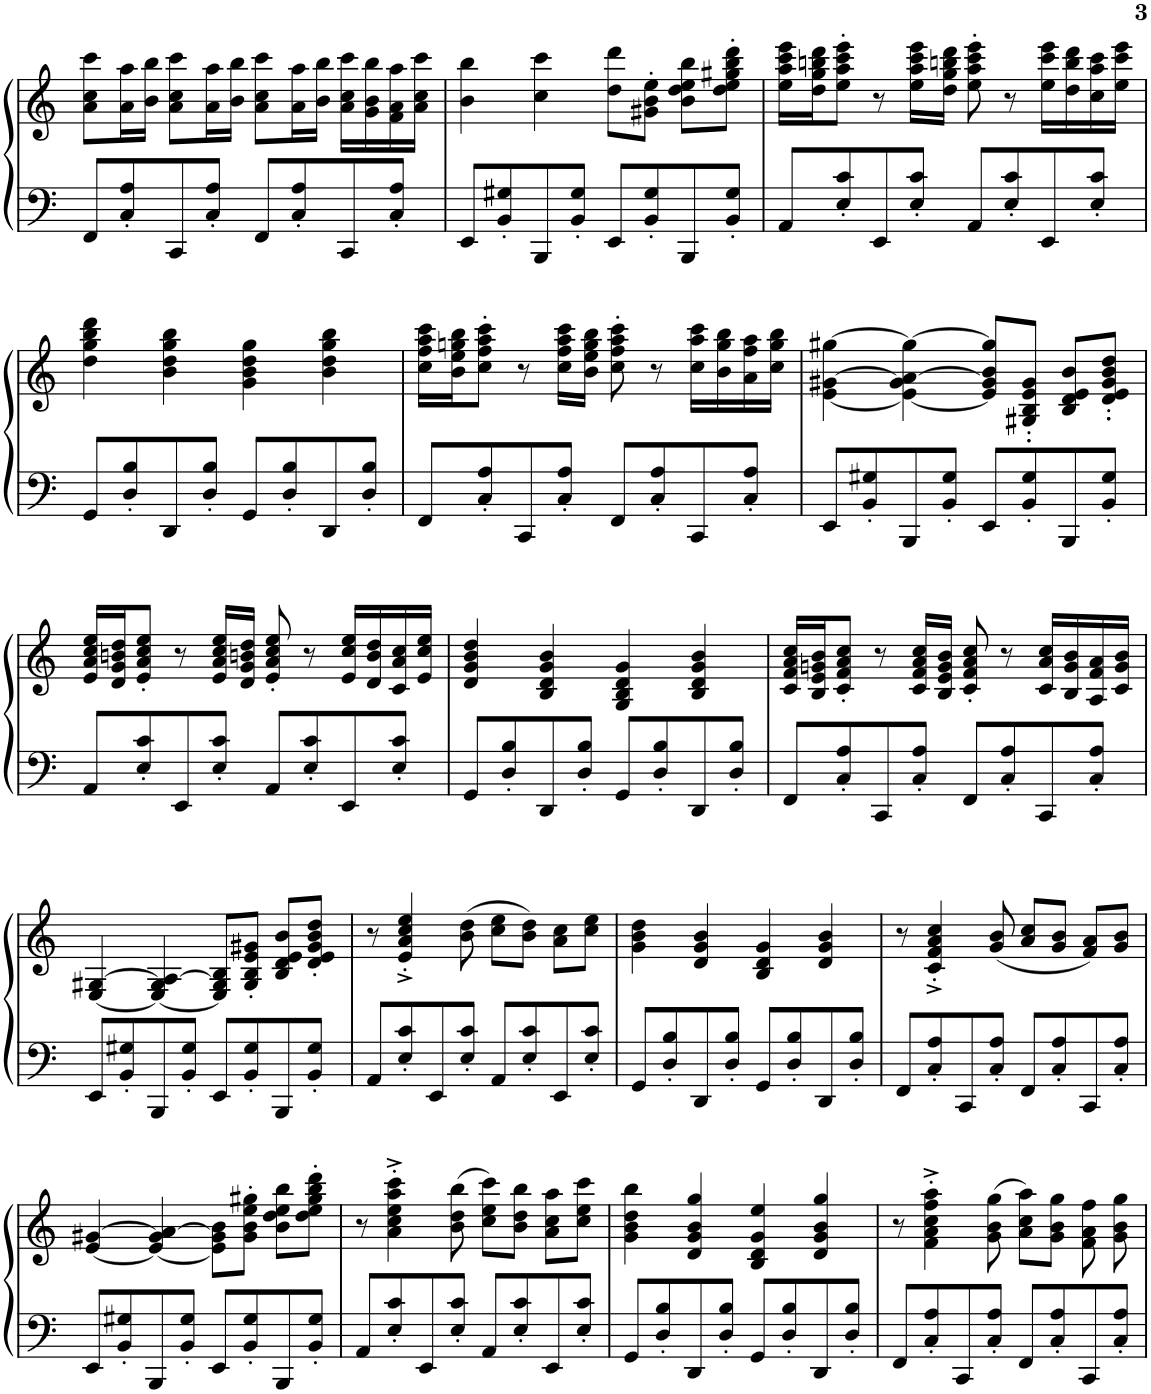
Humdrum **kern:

**kern	**kern
*part1	*part1
*staff2	*staff1
*I"Piano	*
*I'Pno.	*
!!LO:PB:g=z
*clefF4	*clefG2
*k[]	*k[]
*M4/4	*M4/4
=36	=36
8FF/L	8a\ 8cc\ 8ccc\L
8C/' 8A/'	16a\ 16aa\L
.	16b\ 16bb\JJ
8CC/	8a\ 8cc\ 8ccc\L
8C/' 8A/'J	16a\ 16aa\L
.	16b\ 16bb\JJ
8FF/L	8a\ 8cc\ 8ccc\L
8C/' 8A/'	16a\ 16aa\L
.	16b\ 16bb\JJ
8CC/	16a\ 16cc\ 16ccc\LL
.	16g\ 16b\ 16bb\
8C/' 8A/'J	16f\ 16a\ 16aa\
.	16a\ 16cc\ 16ccc\JJ
=37	=37
8EE/L	4b\ 4bb\
8BB/' 8G#X/'	.
8BBB/	4cc\ 4ccc\
8BB/' 8G#/'J	.
8EE/L	8dd\ 8ddd\L
8BB/' 8G#/'	8g#X\' 8b\' 8ee\'J
8BBB/	8b\ 8dd\ 8ee\ 8bb\L
8BB/' 8G#/'J	8dd\' 8ee\' 8gg#X\' 8bb\' 8ddd\'J
=38	=38
8AA/L	16ee\ 16aa\ 16ccc\ 16eee\LL
.	16dd\ 16gg\ 16bbn\ 16ddd\J
8E/' 8c/'	8ee\' 8aa\' 8ccc\' 8eee\'J
8EE/	8r
8E/' 8c/'J	16ee\ 16aa\ 16ccc\ 16eee\LL
.	16dd\ 16gg\ 16bbn\ 16ddd\JJ
8AA/L	8ee\' 8aa\' 8ccc\' 8eee\'
8E/' 8c/'	8r
8EE/	16ee\ 16ccc\ 16eee\LL
.	16dd\ 16bb\ 16ddd\
8E/' 8c/'J	16cc\ 16aa\ 16ccc\
.	16ee\ 16ccc\ 16eee\JJ
!!LO:LB:g=z
=39	=39
8GG/L	4dd\ 4gg\ 4bb\ 4ddd\
8D/' 8B/'	.
8DD/	4b\ 4dd\ 4gg\ 4bb\
8D/' 8B/'J	.
8GG/L	4g\ 4b\ 4dd\ 4gg\
8D/' 8B/'	.
8DD/	4b\ 4dd\ 4gg\ 4bb\
8D/' 8B/'J	.
=40	=40
8FF/L	16cc\ 16ff\ 16aa\ 16ccc\LL
.	16b\ 16ee\ 16ggn\ 16bb\J
8C/' 8A/'	8cc\' 8ff\' 8aa\' 8ccc\'J
8CC/	8r
8C/' 8A/'J	16cc\ 16ff\ 16aa\ 16ccc\LL
.	16b\ 16ee\ 16gg\ 16bb\JJ
8FF/L	8cc\' 8ff\' 8aa\' 8ccc\'
8C/' 8A/'	8r
8CC/	16cc\ 16aa\ 16ccc\LL
.	16b\ 16gg\ 16bb\
8C/' 8A/'J	16a\ 16ff\ 16aa\
.	16cc\ 16gg\ 16bb\JJ
=41	=41
8EE/L	[4e\ [4g#X\ [4gg#X\
8BB/' 8G#X/'	.
8BBB/	4e\_ 4g#\_ 4a\ 4gg#\_
8BB/' 8G#/'J	.
8EE/L	8e/] 8g#/] 8b/ 8gg#/]L
8BB/' 8G#/'	8G#X/' 8B/' 8e/' 8g#/'J
8BBB/	8B/ 8d/ 8e/ 8b/L
8BB/' 8G#/'J	8d/' 8e/' 8g#/' 8b/' 8dd/'J
!!LO:LB:g=z
=42	=42
8AA/L	16e/ 16a/ 16cc/ 16ee/LL
.	16d/ 16g/ 16bn/ 16dd/J
8E/' 8c/'	8e/' 8a/' 8cc/' 8ee/'J
8EE/	8r
8E/' 8c/'J	16e/ 16a/ 16cc/ 16ee/LL
.	16d/ 16g/ 16bn/ 16dd/JJ
8AA/L	8e/' 8a/' 8cc/' 8ee/'
8E/' 8c/'	8r
8EE/	16e/ 16cc/ 16ee/LL
.	16d/ 16b/ 16dd/
8E/' 8c/'J	16c/ 16a/ 16cc/
.	16e/ 16cc/ 16ee/JJ
=43	=43
8GG/L	4d/ 4g/ 4b/ 4dd/
8D/' 8B/'	.
8DD/	4B/ 4d/ 4g/ 4b/
8D/' 8B/'J	.
8GG/L	4G/ 4B/ 4d/ 4g/
8D/' 8B/'	.
8DD/	4B/ 4d/ 4g/ 4b/
8D/' 8B/'J	.
=44	=44
8FF/L	16c/ 16f/ 16a/ 16cc/LL
.	16B/ 16e/ 16gn/ 16b/J
8C/' 8A/'	8c/' 8f/' 8a/' 8cc/'J
8CC/	8r
8C/' 8A/'J	16c/ 16f/ 16a/ 16cc/LL
.	16B/ 16e/ 16g/ 16b/JJ
8FF/L	8c/' 8f/' 8a/' 8cc/'
8C/' 8A/'	8r
8CC/	16c/ 16a/ 16cc/LL
.	16B/ 16g/ 16b/
8C/' 8A/'J	16A/ 16f/ 16a/
.	16c/ 16g/ 16b/JJ
!!LO:LB:g=z
=45	=45
8EE/L	[4E/ [4G#X/
8BB/' 8G#X/'	.
8BBB/	4E/_ 4G#/_ 4A/
8BB/' 8G#/'J	.
8EE/L	8E/] 8G#/] 8B/L
8BB/' 8G#/'	8G#/' 8B/' 8e/' 8g#X/'J
8BBB/	8B/ 8d/ 8e/ 8b/L
8BB/' 8G#/'J	8d/' 8e/' 8g#/' 8b/' 8dd/'J
=46	=46
8AA/L	8r
8E/' 8c/'	4e/'^ 4a/'^ 4cc/'^ 4ee/'^
8EE/	.
8E/' 8c/'J	(>8b\ 8dd\
8AA/L	8cc\ 8ee\L
8E/' 8c/'	8b\ 8dd\J)
8EE/	8a\ 8cc\L
8E/' 8c/'J	8cc\ 8ee\J
=47	=47
8GG/L	4g\ 4b\ 4dd\
8D/' 8B/'	.
8DD/	4d/ 4g/ 4b/
8D/' 8B/'J	.
8GG/L	4B/ 4d/ 4g/
8D/' 8B/'	.
8DD/	4d/ 4g/ 4b/
8D/' 8B/'J	.
=48	=48
8FF/L	8r
8C/' 8A/'	4c/'^ 4f/'^ 4a/'^ 4cc/'^
8CC/	.
8C/' 8A/'J	(<8g/ 8b/
8FF/L	8a/ 8cc/L
8C/' 8A/'	8g/ 8b/J
8CC/	8f/ 8a/L)
8C/' 8A/'J	8g/ 8b/J
!!LO:LB:g=z
=49	=49
8EE/L	[4e/ [4g#X/
8BB/' 8G#X/'	.
8BBB/	4e/_ 4g#/_ 4a/
8BB/' 8G#/'J	.
8EE/L	8e\] 8g#\] 8b\L
8BB/' 8G#/'	8g#\' 8b\' 8ee\' 8gg#X\'J
8BBB/	8b\ 8dd\ 8ee\ 8bb\L
8BB/' 8G#/'J	8dd\' 8ee\' 8gg#\' 8bb\' 8ddd\'J
=50	=50
8AA/L	8r
8E/' 8c/'	4a\'^ 4cc\'^ 4ee\'^ 4aa\'^ 4ccc\'^
8EE/	.
8E/' 8c/'J	(>8b\ 8dd\ 8bb\
8AA/L	8cc\ 8ee\ 8ccc\L)
8E/' 8c/'	8b\ 8dd\ 8bb\J
8EE/	8a\ 8cc\ 8aa\L
8E/' 8c/'J	8cc\ 8ee\ 8ccc\J
=51	=51
8GG/L	4g\ 4b\ 4dd\ 4bb\
8D/' 8B/'	.
8DD/	4d/ 4g/ 4b/ 4gg/
8D/' 8B/'J	.
8GG/L	4B/ 4d/ 4g/ 4ee/
8D/' 8B/'	.
8DD/	4d/ 4g/ 4b/ 4gg/
8D/' 8B/'J	.
=52	=52
8FF/L	8r
8C/' 8A/'	4f\'^ 4a\'^ 4cc\'^ 4ff\'^ 4aa\'^
8CC/	.
8C/' 8A/'J	(>8g\ 8b\ 8gg\
8FF/L	8a\ 8cc\ 8aa\L)
8C/' 8A/'	8g\ 8b\ 8gg\J
8CC/	8f\ 8a\ 8ff\
8C/' 8A/'J	8g\ 8b\ 8gg\
=	=
*-	*-
